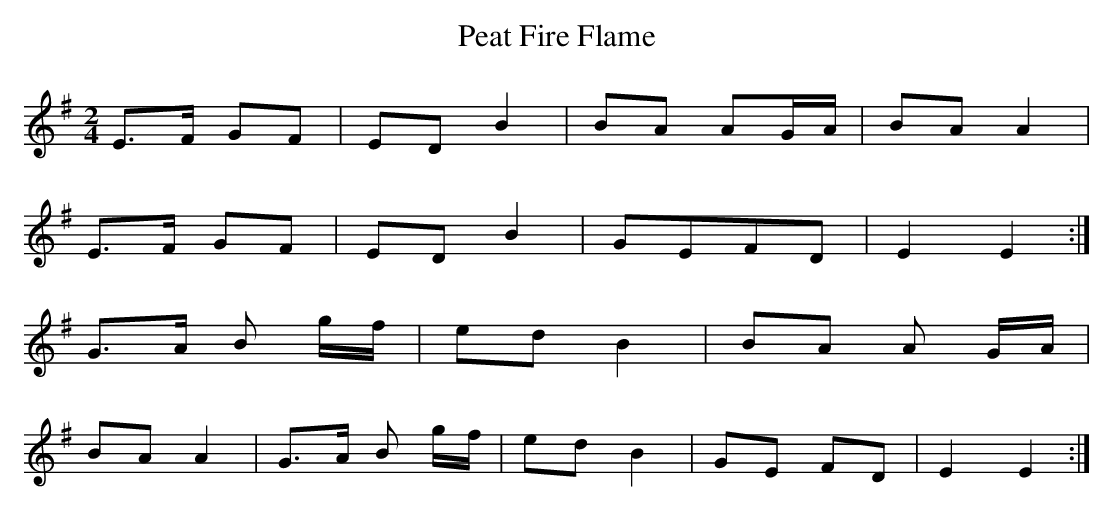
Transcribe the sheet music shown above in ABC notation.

X:1
T:Peat Fire Flame
M:2/4
L:1/8
K:Em
E>F GF|ED B2|BA AG/2A/2|BA A2|
E>F GF|ED B2|GEFD|E2 E2:|
G>A B g/2f/2|ed B2|BA A G/2A/2|
BA A2|G>A B g/2f/2|ed B2|GE FD|E2 E2:|
